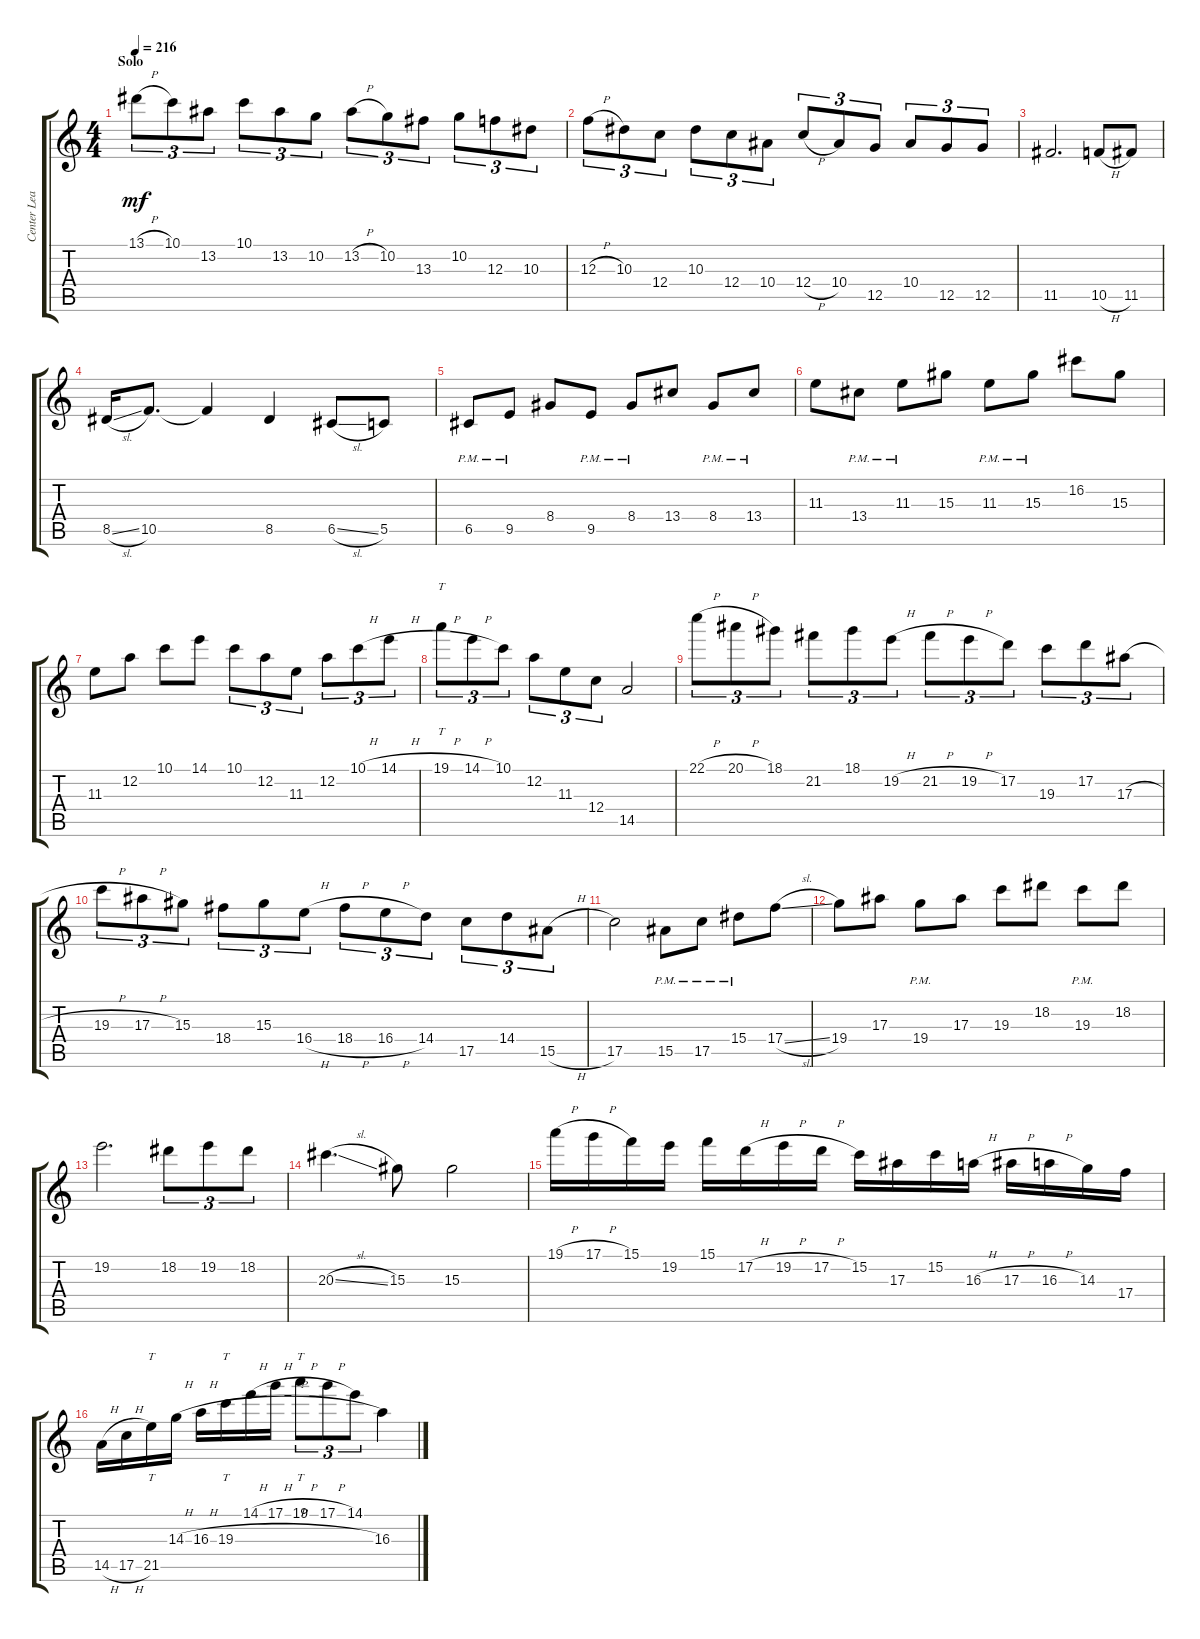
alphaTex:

\track ("Center Lead 1" "Center Lea") {instrument overdrivenguitar}
\staff {score tabs}
\tuning (D4 A3 F3 C3 G2 C2) {hide}
\ts (4 4)
\section ("" "Solo")
\tempo 216
\clef g2
\ks aminor
13.1{h}.8{tu (3 2) dy mf} 10.1.8{tu (3 2)} 13.2.8{tu (3 2)} 10.1.8{tu (3 2)} 13.2.8{tu (3 2)} 10.2.8{tu (3 2)} 13.2{h}.8{tu (3 2)} 10.2.8{tu (3 2)} 13.3.8{tu (3 2)} 10.2.8{tu (3 2)} 12.3.8{tu (3 2)} 10.3.8{tu (3 2)} |
12.3{h}.8{tu (3 2)} 10.3.8{tu (3 2)} 12.4.8{tu (3 2)} 10.3.8{tu (3 2)} 12.4.8{tu (3 2)} 10.4.8{tu (3 2)} 12.4{h}.8{tu (3 2)} 10.4.8{tu (3 2)} 12.5.8{tu (3 2)} 10.4.8{tu (3 2)} 12.5.8{tu (3 2)} 12.5.8{tu (3 2)} |
11.5.2{d} 10.5{h}.8 11.5.8 |
8.5{sl}.16 10.5.8{d} 10.5{t}.4 8.5.4 6.5{sl}.8 5.5.8 |
6.5{pm}.8 9.5{pm}.8 8.4.8 9.5{pm}.8 8.4{pm}.8 13.4.8 8.4{pm}.8 13.4{pm}.8 |
11.3.8 13.4{pm}.8 11.3{pm}.8 15.3.8 11.3{pm}.8 15.3{pm}.8 16.2.8 15.3.8 |
11.3.8 12.2.8 10.1.8 14.1.8 10.1.8{tu (3 2)} 12.2.8{tu (3 2)} 11.3.8{tu (3 2)} 12.2.8{tu (3 2)} 10.1{h}.8{tu (3 2)} 14.1{h}.8{tu (3 2)} |
19.1{h}.8{tt tu (3 2)} 14.1{h}.8{tu (3 2)} 10.1.8{tu (3 2)} 12.2.8{tu (3 2)} 11.3.8{tu (3 2)} 12.4.8{tu (3 2)} 14.5.2 |
22.1{h}.8{tu (3 2)} 20.1{h}.8{tu (3 2)} 18.1.8{tu (3 2)} 21.2.8{tu (3 2)} 18.1.8{tu (3 2)} 19.2{h}.8{tu (3 2)} 21.2{h}.8{tu (3 2)} 19.2{h}.8{tu (3 2)} 17.2.8{tu (3 2)} 19.3.8{tu (3 2)} 17.2.8{tu (3 2)} 17.3{h}.8{tu (3 2)} |
19.3{h}.8{tu (3 2)} 17.3{h}.8{tu (3 2)} 15.3.8{tu (3 2)} 18.4.8{tu (3 2)} 15.3.8{tu (3 2)} 16.4{h}.8{tu (3 2)} 18.4{h}.8{tu (3 2)} 16.4{h}.8{tu (3 2)} 14.4.8{tu (3 2)} 17.5.8{tu (3 2)} 14.4.8{tu (3 2)} 15.5{h}.8{tu (3 2)} |
17.5.2 15.5{pm}.8 17.5{pm}.8 15.4{pm}.8 17.4{sl}.8 |
19.4.8 17.3.8 19.4{pm}.8 17.3.8 19.3.8 18.2.8 19.3{pm}.8 18.2.8 |
19.2.2{d} 18.2.8{tu (3 2)} 19.2.8{tu (3 2)} 18.2.8{tu (3 2)} |
20.3{sl}.4{d} 15.3.8 15.3.2 |
19.1{h}.16 17.1{h}.16 15.1.16 19.2.16 15.1.16 17.2{h}.16 19.2{h}.16 17.2{h}.16 15.2.16 17.3.16 15.2.16 16.3{h}.16 17.3{h}.16 16.3{h}.16 14.3.16 17.4.16 |
14.5{h}.16 17.5{h}.16 21.5.16{tt} 14.3{h}.16 16.3{h}.16 19.3{h}.16{tt} 14.1{h}.16 17.1{h}.16 19.1{h}.8{tt tu (3 2)} 17.1{h}.8{tu (3 2)} 14.1.8{tu (3 2)} 16.3.4
